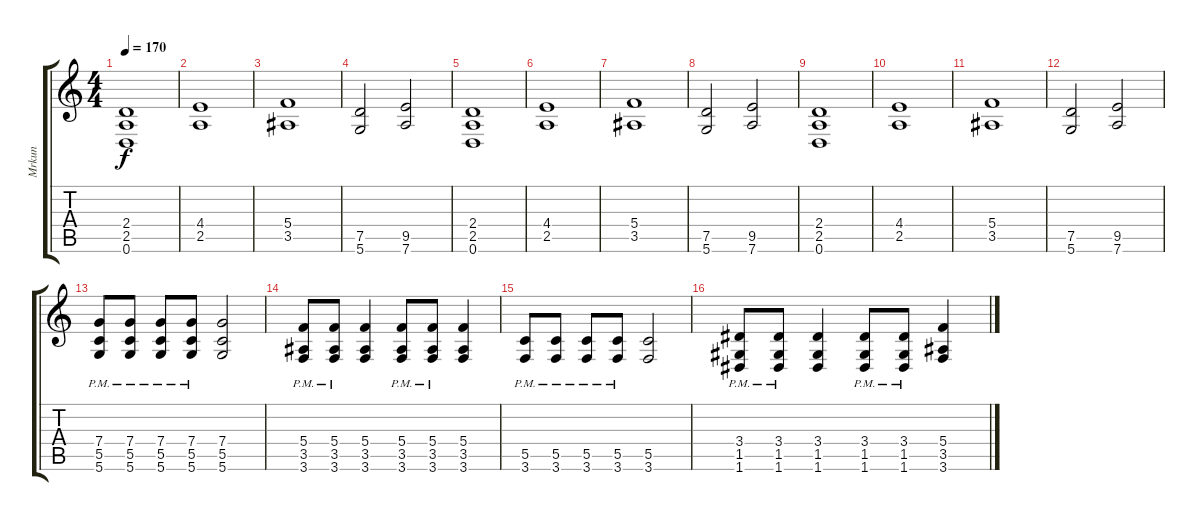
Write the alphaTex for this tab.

\track ("Mrkun" "Mrkun") {instrument distortionguitar}
\staff {score tabs}
\tuning (D4 A3 F3 C3 G2 D2) {hide}
\ts (4 4)
\tempo 170
\clef g2
\ks c
(2.4 2.5 0.6).1{dy f} |
(4.4 2.5).1 |
(5.4 3.5).1 |
(7.5 5.6).2 (9.5 7.6).2 |
(2.4 2.5 0.6).1 |
(4.4 2.5).1 |
(5.4 3.5).1 |
(7.5 5.6).2 (9.5 7.6).2 |
(2.4 2.5 0.6).1 |
(4.4 2.5).1 |
(5.4 3.5).1 |
(7.5 5.6).2 (9.5 7.6).2 |
(7.4{pm} 5.5{pm} 5.6{pm}).8 (7.4{pm} 5.5{pm} 5.6{pm}).8 (7.4{pm} 5.5{pm} 5.6{pm}).8 (7.4{pm} 5.5{pm} 5.6{pm}).8 (7.4 5.5 5.6).2 |
(5.4{pm} 3.5{pm} 3.6{pm}).8 (5.4{pm} 3.5{pm} 3.6{pm}).8 (5.4 3.5 3.6).4 (5.4{pm} 3.5{pm} 3.6{pm}).8 (5.4{pm} 3.5{pm} 3.6{pm}).8 (5.4 3.5 3.6).4 |
(5.5{pm} 3.6{pm}).8 (5.5{pm} 3.6{pm}).8 (5.5{pm} 3.6{pm}).8 (5.5{pm} 3.6{pm}).8 (5.5 3.6).2 |
(3.4{pm} 1.5{pm} 1.6{pm}).8 (3.4{pm} 1.5{pm} 1.6{pm}).8 (3.4 1.5 1.6).4 (3.4{pm} 1.5{pm} 1.6{pm}).8 (3.4{pm} 1.5{pm} 1.6{pm}).8 (5.4 3.5 3.6).4
